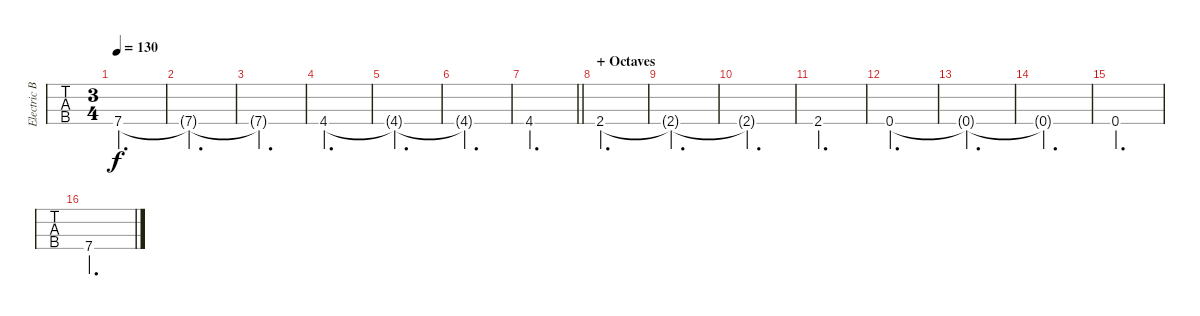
\track ("Electric Bass" "Electric B") {instrument electricbassfinger}
\staff {tabs}
\tuning (G2 D2 A1 D1) {hide}
\ts (3 4)
\tempo 130
\clef f4
\ks c
7.4{t}.2{d dy f} |
7.4{t}.2{d} |
7.4{t}.2{d} |
4.4.2{d} |
4.4{t}.2{d} |
4.4{t}.2{d} |
\barLineRight lightlight
4.4.2{d} |
\section ("" "+ Octaves")
2.4.2{d} |
2.4{t}.2{d} |
2.4{t}.2{d} |
2.4.2{d} |
0.4.2{d} |
0.4{t}.2{d} |
0.4{t}.2{d} |
0.4.2{d} |
7.4.2{d}
